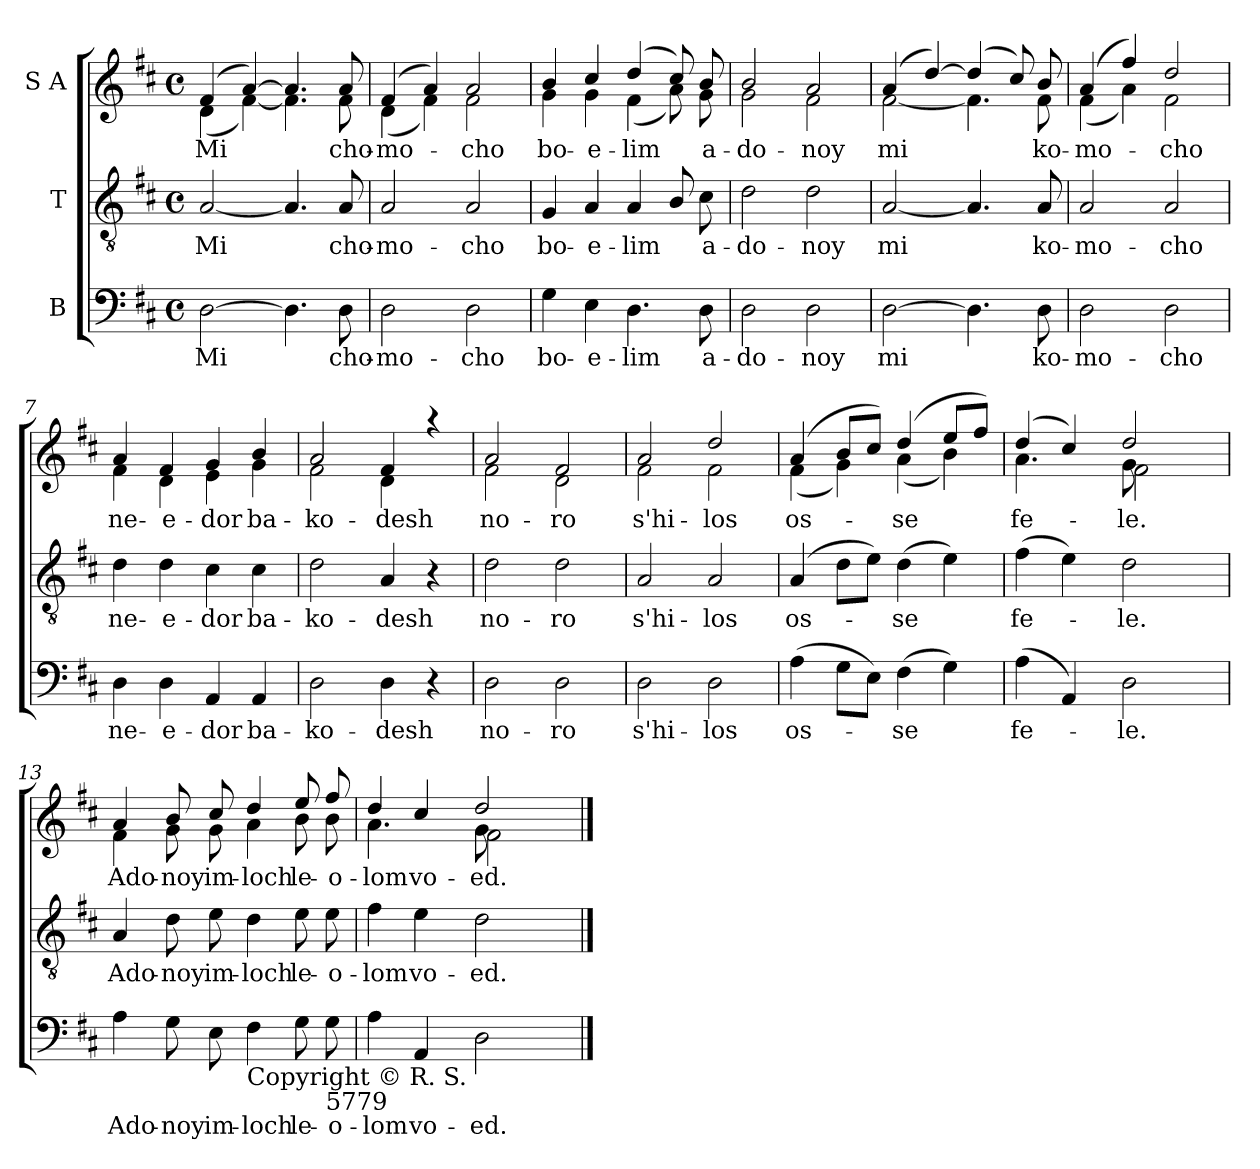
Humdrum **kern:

**kern	**text	**kern	**text	**kern	**text
*part3	*part3	*part2	*part2	*part1	*part1
*staff3	*staff3	*staff2	*staff2	*staff1	*staff1
*I"B	*	*I"T	*	*I"S A	*
*clefF4	*	*clefGv2	*	*clefG2	*
*k[f#c#]	*	*k[f#c#]	*	*k[f#c#]	*
*D:	*	*D:	*	*D:	*
*M4/4	*	*M4/4	*	*M4/4	*
*met(c)	*	*met(c)	*	*met(c)	*
=1	=1	=1	=1	=1	=1
!	!LO:LY:b	!	!LO:LY:b	!	!LO:LY:b
*	*	*	*	*^	*
[>2D\	Mi	[<2A/	Mi	(4f#/	(<4d\	Mi
.	.	.	.	[>4a/)	[<4f#\)	.
4.D\]	.	4.A/]	.	4.a/]	4.f#\]	.
!	!LO:LY:b	!	!LO:LY:b	!	!	!LO:LY:b
8D\	cho-	8A/	cho-	8a/	8f#\	cho-
=2	=2	=2	=2	=2	=2	=2
!	!LO:LY:b	!	!LO:LY:b	!	!	!LO:LY:b
2D\	-mo-	2A/	-mo-	(4f#/	(<4d\	-mo-
.	.	.	.	4a/)	4f#\)	.
!	!LO:LY:b	!	!LO:LY:b	!	!	!LO:LY:b
2D\	-cho	2A/	-cho	2a/	2f#\	-cho
=3	=3	=3	=3	=3	=3	=3
!	!LO:LY:b	!	!LO:LY:b	!	!	!LO:LY:b
4G\	bo-	4G/	bo-	4b/	4g\	bo-
!	!LO:LY:b	!	!LO:LY:b	!	!	!LO:LY:b
4E\	-e-	4A/	-e-	4cc#/	4g\	-e-
!	!LO:LY:b	!	!LO:LY:b	!	!	!LO:LY:b
4.D\	-lim	4A/	-lim	(4dd/	(<4f#\	-lim
.	.	8B/)	.	8cc#/)	8a\)	.
!	!LO:LY:b	!	!LO:LY:b	!	!	!LO:LY:b
8D\	a-	8c#\	a-	8b/	8g\	a-
=4	=4	=4	=4	=4	=4	=4
!	!LO:LY:b	!	!LO:LY:b	!	!	!LO:LY:b
2D\	-do-	2d\	-do-	2b/	2g\	-do-
!	!LO:LY:b	!	!LO:LY:b	!	!	!LO:LY:b
2D\	-noy	2d\	-noy	2a/	2f#\	-noy
=5	=5	=5	=5	=5	=5	=5
!	!LO:LY:b	!	!LO:LY:b	!	!	!LO:LY:b
[>2D\	mi	[<2A/	mi	(4a/	[<2f#\	mi
.	.	.	.	[>4dd/)	.	.
4.D\]	.	4.A/]	.	(4dd/]	4.f#\]	.
.	.	.	.	8cc#/)	.	.
!	!LO:LY:b	!	!LO:LY:b	!	!	!LO:LY:b
8D\	ko-	8A/	ko-	8b/	8f#\	ko-
=6	=6	=6	=6	=6	=6	=6
!	!LO:LY:b	!	!LO:LY:b	!	!	!LO:LY:b
2D\	-mo-	2A/	-mo-	(4a/	(<4f#\	-mo-
.	.	.	.	4ff#/)	4a\)	.
!	!LO:LY:b	!	!LO:LY:b	!	!	!LO:LY:b
2D\	-cho	2A/	-cho	2dd/	2f#\	-cho
!!LO:LB:g=z	!!
=7	=7	=7	=7	=7	=7	=7
!	!LO:LY:b	!	!LO:LY:b	!	!	!LO:LY:b
4D\	ne-	4d\	ne-	4a/	4f#\	ne-
!	!LO:LY:b	!	!LO:LY:b	!	!	!LO:LY:b
4D\	-e-	4d\	-e-	4f#/	4d\	-e-
!	!LO:LY:b	!	!LO:LY:b	!	!	!LO:LY:b
4AA/	-dor	4c#\	-dor	4g/	4e\	-dor
!	!LO:LY:b	!	!LO:LY:b	!	!	!LO:LY:b
4AA/	ba-	4c#\	ba-	4b/	4g\	ba-
=8	=8	=8	=8	=8	=8	=8
!	!LO:LY:b	!	!LO:LY:b	!	!	!LO:LY:b
2D\	-ko-	2d\	-ko-	2a/	2f#\	-ko-
!	!LO:LY:b	!	!LO:LY:b	!	!	!LO:LY:b
4D\	-desh	4A/	-desh	4f#/	4d\	-desh
4r	.	4r	.	4raa	4ryy	.
=9	=9	=9	=9	=9	=9	=9
!	!LO:LY:b	!	!LO:LY:b	!	!	!LO:LY:b
2D\	no-	2d\	no-	2a/	2f#\	no-
!	!LO:LY:b	!	!LO:LY:b	!	!	!LO:LY:b
2D\	-ro	2d\	-ro	2f#/	2d\	-ro
=10	=10	=10	=10	=10	=10	=10
!	!LO:LY:b	!	!LO:LY:b	!	!	!LO:LY:b
2D\	s'hi-	2A/	s'hi-	2a/	2f#\	s'hi-
!	!LO:LY:b	!	!LO:LY:b	!	!	!LO:LY:b
2D\	-los	2A/	-los	2dd/	2f#\	-los
=11	=11	=11	=11	=11	=11	=11
!	!LO:LY:b	!	!LO:LY:b	!	!	!LO:LY:b
(>4A\	os-	(4A/	os-	(4a/	(<4f#\	os-
8G\L	.	8d\L	.	8b/L	4g\)	.
8E\J)	.	8e\J)	.	8cc#/J)	.	.
!	!LO:LY:b	!	!LO:LY:b	!	!	!LO:LY:b
(>4F#\	-se	(>4d\	-se	(4dd/	(<4a\	-se
4G\)	.	4e\)	.	8ee/L	4b\)	.
.	.	.	.	8ff#/J)	.	.
*	*	*	*	*v	*v	*
=12	=12	=12	=12	=12	=12
!	!LO:LY:b	!	!LO:LY:b	!	!LO:LY:b
*	*	*	*	*^	*
*	*	*	*	*	*^	*
*	*	*	*	*	*	*^	*
(>4A\	fe-	(>4f#\	fe-	(4dd/	(<4.a\	2ryy	2ryy	fe-
4AA/)	.	4e\)	.	4cc#/)	.	.	.	.
.	.	.	.	.	2ryy	.	.	.
!	!LO:LY:b	!	!LO:LY:b	!	!	!	!	!LO:LY:b
2D\	-le.	2d\	-le.	(8g\	.	2dd/	2f#\	-le.
.	.	.	.	4.ryy	.	.	.	.
.	.	.	.	.	8ryy	.	.	.
*	*	*	*	*	*v	*v	*v	*
!!LO:LB:g=z
=13	=13	=13	=13	=13	=13	=13
!	!LO:LY:b	!	!LO:LY:b	!	!	!LO:LY:b
4A\	Ado-	4A/	Ado-	4a/	4f#\	Ado-
!	!LO:LY:b	!	!LO:LY:b	!	!	!LO:LY:b
8G\	-noy	8d\	-noy	8b/	8g\	-noy
!	!LO:LY:b	!	!LO:LY:b	!	!	!LO:LY:b
8E\	im-	8e\	im-	8cc#/	8g\	im-
!LO:TX:b:t=Copyright © R. S.	!	!	!	!	!	!
!	!LO:LY:b	!	!LO:LY:b	!	!	!LO:LY:b
4F#\	-loch	4d\	-loch	4dd/	4a\	-loch
!	!LO:LY:b	!	!LO:LY:b	!	!	!LO:LY:b
8G\	le-	8e\	le-	8ee/	8b\	le-
!LO:TX:b:t=5779	!	!	!	!	!	!
!	!LO:LY:b	!	!LO:LY:b	!	!	!LO:LY:b
8G\	-o-	8e\	-o-	8ff#/	8b\	-o-
=14	=14	=14	=14	=14	=14	=14
!	!LO:LY:b	!	!LO:LY:b	!	!	!LO:LY:b
*	*	*	*	*^	*^	*
4A\	-lom	4f#\	-lom	4dd/	4.a\	2ryy	2ryy	-lom
!	!LO:LY:b	!	!LO:LY:b	!	!	!	!	!LO:LY:b
4AA/	vo-	4e\	vo-	4cc#/	.	.	.	vo-
.	.	.	.	.	2ryy	.	.	.
!	!LO:LY:b	!	!LO:LY:b	!	!	!	!	!LO:LY:b
2D\	-ed.	2d\	-ed.	8g\	.	2dd/	2f#\	-ed.
.	.	.	.	4.ryy	.	.	.	.
.	.	.	.	.	8ryy	.	.	.
*	*	*	*	*v	*v	*v	*v	*
==	==	==	==	==	==
*-	*-	*-	*-	*-	*-
